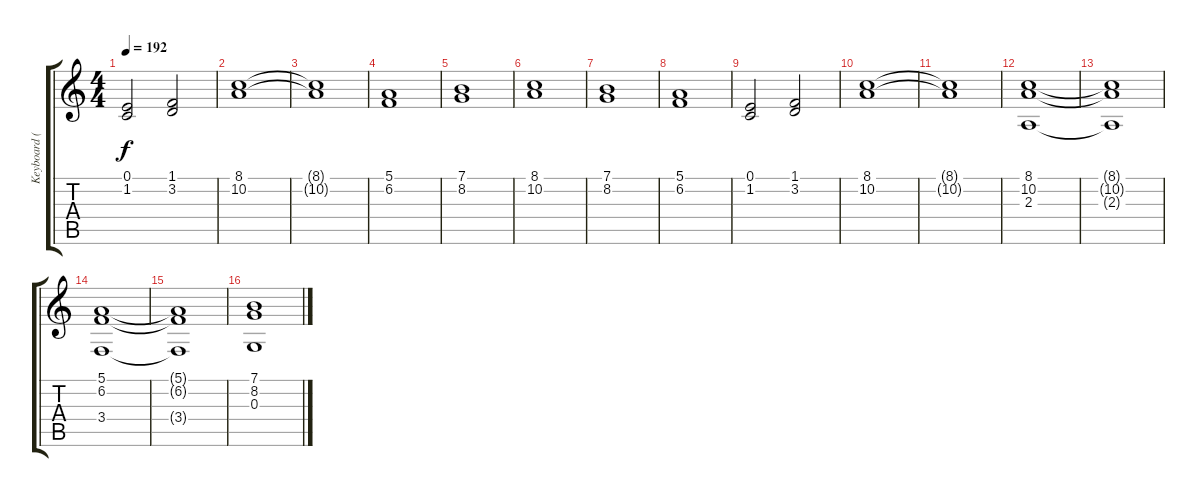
\track ("Keyboard (High Note)" "Keyboard (") {instrument stringensemble1}
\staff {score tabs}
\tuning (E4 B3 G3 D3 A2 E2) {hide}
\ts (4 4)
\tempo 192
\clef g2
\ks c
(0.1 1.2).2{dy f} (1.1 3.2).2 |
(8.1 10.2).1 |
(8.1{t} 10.2{t}).1 |
(5.1 6.2).1{volume 14} |
(7.1 8.2).1 |
(8.1 10.2).1 |
(7.1 8.2).1 |
(5.1 6.2).1 |
(0.1 1.2).2 (1.1 3.2).2 |
(8.1 10.2).1 |
(8.1{t} 10.2{t}).1 |
(8.1 10.2 2.3).1 |
(8.1{t} 10.2{t} 2.3{t}).1 |
(5.1 6.2 3.4).1 |
(5.1{t} 6.2{t} 3.4{t}).1 |
(7.1 8.2 0.3).1
